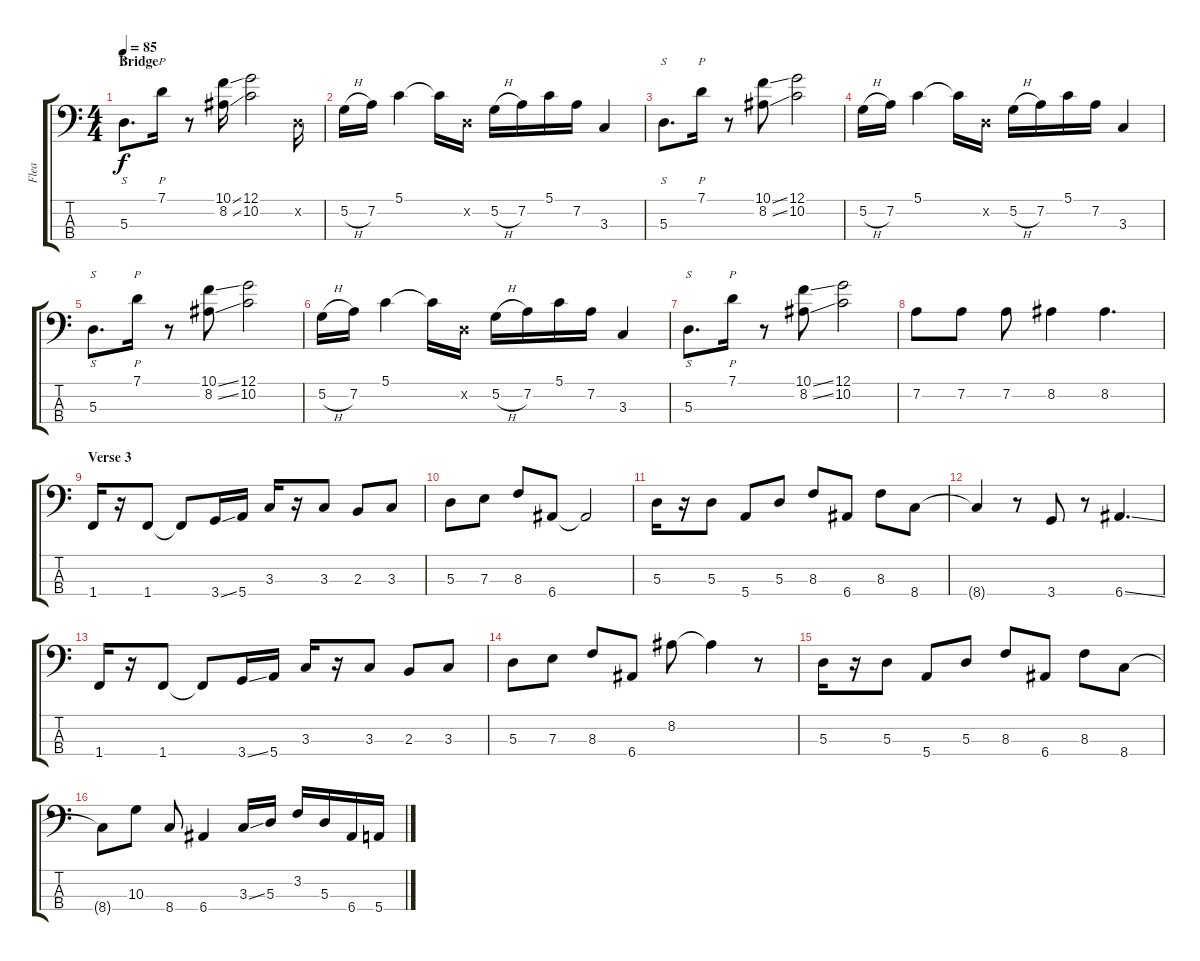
\track ("Flea" "Flea") {instrument electricbassfinger}
\staff {score tabs}
\tuning (G2 D2 A1 E1) {hide}
\ts (4 4)
\section ("" "Bridge")
\tempo 85
\clef f4
\ks c
5.3.8{s d dy f} 7.1.16{p} r.8 (10.1{ss} 8.2{ss}).16 (12.1 10.2).2 0.2{x}.16 |
5.2{h}.16 7.2.16 5.1.4 5.1{t}.16 0.2{x}.16 5.2{h}.16 7.2.16 5.1.16 7.2.16 3.3.4 |
5.3.8{s d} 7.1.16{p} r.8 (10.1{ss} 8.2{ss}).8 (12.1 10.2).2 |
5.2{h}.16 7.2.16 5.1.4 5.1{t}.16 0.2{x}.16 5.2{h}.16 7.2.16 5.1.16 7.2.16 3.3.4 |
5.3.8{s d} 7.1.16{p} r.8 (10.1{ss} 8.2{ss}).8 (12.1 10.2).2 |
5.2{h}.16 7.2.16 5.1.4 5.1{t}.16 0.2{x}.16 5.2{h}.16 7.2.16 5.1.16 7.2.16 3.3.4 |
5.3.8{s d} 7.1.16{p} r.8 (10.1{ss} 8.2{ss}).8 (12.1 10.2).2 |
7.2.8 7.2.8 7.2.8 8.2.4 8.2.4{d} |
\section ("" "Verse 3")
1.4.16 r.16 1.4.8 1.4{t}.8 3.4{ss}.16 5.4.16 3.3.16 r.16 3.3.8 2.3.8 3.3.8 |
5.3.8 7.3.8 8.3.8 6.4.8 6.4{t}.2 |
5.3.16 r.16 5.3.8 5.4.8 5.3.8 8.3.8 6.4.8 8.3.8 8.4.8 |
8.4{t}.4 r.8 3.4.8 r.8 6.4{ss}.4{d} |
1.4.16 r.16 1.4.8 1.4{t}.8 3.4{ss}.16 5.4.16 3.3.16 r.16 3.3.8 2.3.8 3.3.8 |
5.3.8 7.3.8 8.3.8 6.4.8 8.2.8 8.2{t}.4 r.8 |
5.3.16 r.16 5.3.8 5.4.8 5.3.8 8.3.8 6.4.8 8.3.8 8.4.8 |
8.4{t}.8 10.3.8 8.4.8 6.4.4 3.3{ss}.16 5.3.16 3.2.16 5.3.16 6.4.16 5.4.16
